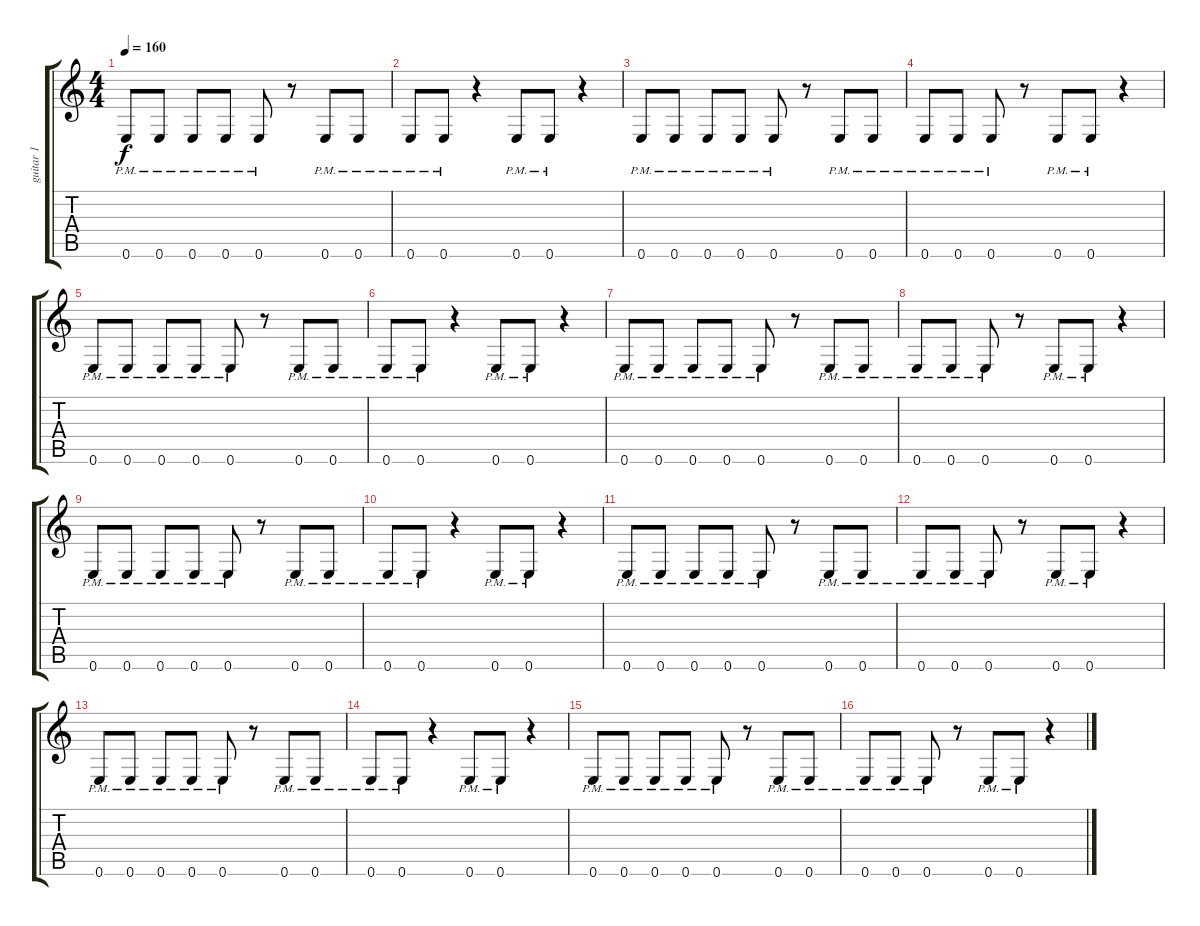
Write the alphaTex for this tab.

\track ("guitar 1" "guitar 1") {instrument overdrivenguitar}
\staff {score tabs}
\tuning (E4 B3 G3 D3 A2 E2) {hide}
\ts (4 4)
\tempo 160
\clef g2
\ks c
0.6{pm}.8{dy f balance 0} 0.6{pm}.8 0.6{pm}.8 0.6{pm}.8 0.6{pm}.8 r.8 0.6{pm}.8 0.6{pm}.8 |
0.6{pm}.8 0.6{pm}.8 r.4 0.6{pm}.8 0.6{pm}.8 r.4 |
0.6{pm}.8 0.6{pm}.8 0.6{pm}.8 0.6{pm}.8 0.6{pm}.8 r.8 0.6{pm}.8 0.6{pm}.8 |
0.6{pm}.8 0.6{pm}.8 0.6{pm}.8 r.8 0.6{pm}.8 0.6{pm}.8 r.4 |
0.6{pm}.8 0.6{pm}.8 0.6{pm}.8 0.6{pm}.8 0.6{pm}.8 r.8 0.6{pm}.8 0.6{pm}.8 |
0.6{pm}.8 0.6{pm}.8 r.4 0.6{pm}.8 0.6{pm}.8 r.4 |
0.6{pm}.8 0.6{pm}.8 0.6{pm}.8 0.6{pm}.8 0.6{pm}.8 r.8 0.6{pm}.8 0.6{pm}.8 |
0.6{pm}.8 0.6{pm}.8 0.6{pm}.8 r.8 0.6{pm}.8 0.6{pm}.8 r.4 |
0.6{pm}.8 0.6{pm}.8 0.6{pm}.8 0.6{pm}.8 0.6{pm}.8 r.8 0.6{pm}.8 0.6{pm}.8 |
0.6{pm}.8 0.6{pm}.8 r.4 0.6{pm}.8 0.6{pm}.8 r.4 |
0.6{pm}.8 0.6{pm}.8 0.6{pm}.8 0.6{pm}.8 0.6{pm}.8 r.8 0.6{pm}.8 0.6{pm}.8 |
0.6{pm}.8 0.6{pm}.8 0.6{pm}.8 r.8 0.6{pm}.8 0.6{pm}.8 r.4 |
0.6{pm}.8 0.6{pm}.8 0.6{pm}.8 0.6{pm}.8 0.6{pm}.8 r.8 0.6{pm}.8 0.6{pm}.8 |
0.6{pm}.8 0.6{pm}.8 r.4 0.6{pm}.8 0.6{pm}.8 r.4 |
0.6{pm}.8 0.6{pm}.8 0.6{pm}.8 0.6{pm}.8 0.6{pm}.8 r.8 0.6{pm}.8 0.6{pm}.8 |
0.6{pm}.8 0.6{pm}.8 0.6{pm}.8 r.8 0.6{pm}.8 0.6{pm}.8 r.4{balance 8}
